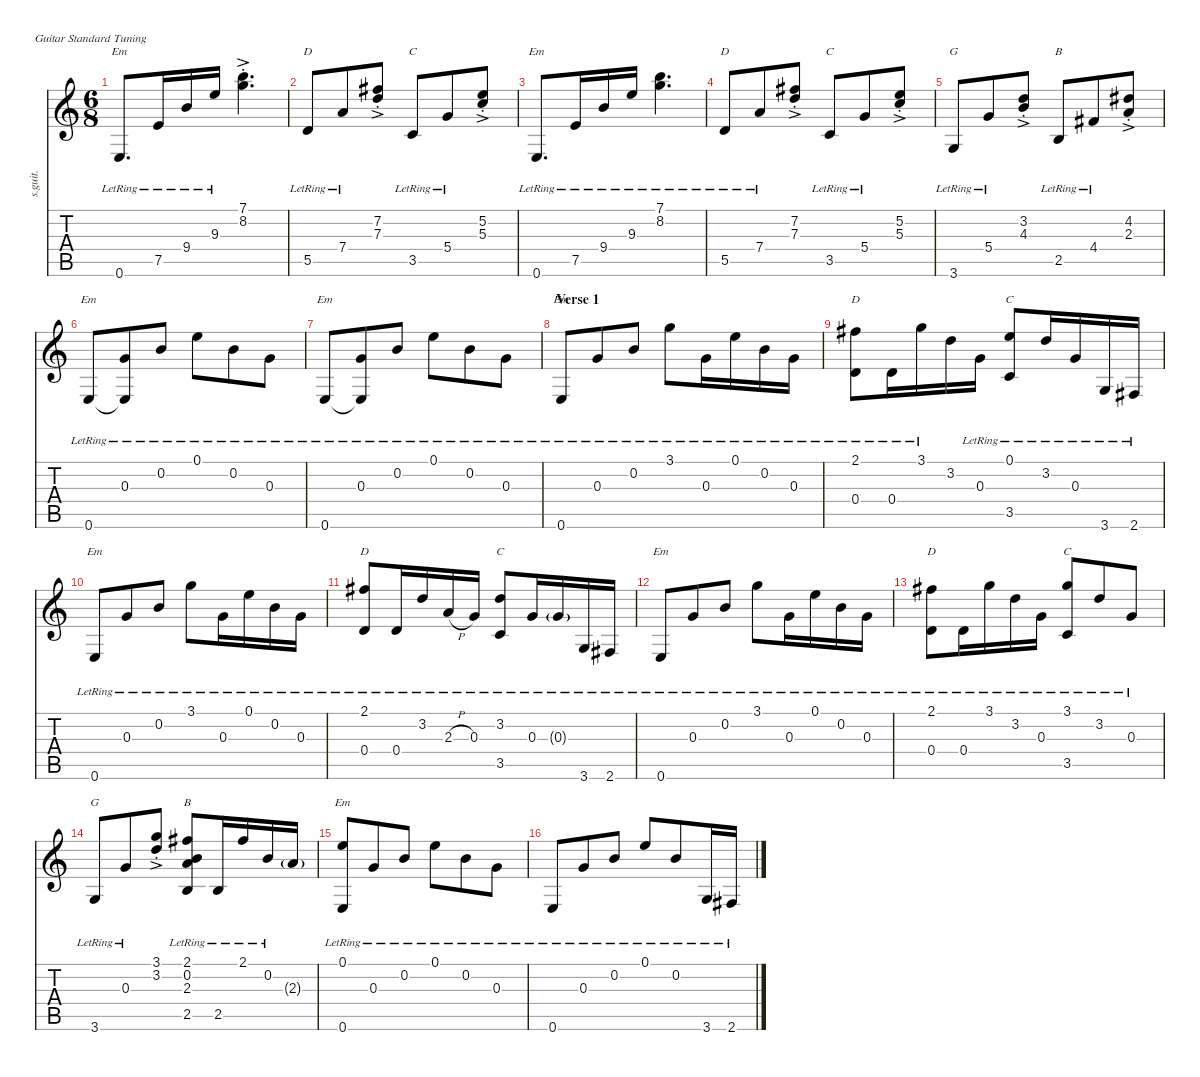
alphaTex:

\defaultSystemsLayout 4
\hideDynamics
\bracketExtendMode nobrackets
\track ("James Hetfield - Clean I" "s.guit.") {instrument electricguitarclean}
\staff {score tabs}
\tuning (E4 B3 G3 D3 A2 E2)
\chord ("Em" 3 1 2 2 0 x) {showdiagram false}
\chord ("C" 3 1 2 2 0 x) {showdiagram false}
\chord ("D" 3 1 2 2 0 x) {showdiagram false}
\chord ("G" 3 1 2 2 0 x) {showdiagram false}
\chord ("B" 3 1 2 2 0 x) {showdiagram false}
\ts (6 8)
\tempo (71 hide)
\clef g2
\ks c
0.6{lr}.8{d ch "Em" lyrics (0 "") lyrics (1 "") lyrics (2 "") lyrics (3 "") lyrics (4 "") dy f} 7.5{lr}.16{lyrics (0 "") lyrics (1 "") lyrics (2 "") lyrics (3 "") lyrics (4 "")} 9.4{lr}.16{lyrics (0 "") lyrics (1 "") lyrics (2 "") lyrics (3 "") lyrics (4 "")} 9.3{lr}.16{lyrics (0 "") lyrics (1 "") lyrics (2 "") lyrics (3 "") lyrics (4 "")} (7.1{ac st} 8.2{ac st}).4{d lyrics (0 "") lyrics (1 "") lyrics (2 "") lyrics (3 "") lyrics (4 "")} |
5.5{lr}.8{ch "D" lyrics (0 "") lyrics (1 "") lyrics (2 "") lyrics (3 "") lyrics (4 "")} 7.4{lr}.8{lyrics (0 "") lyrics (1 "") lyrics (2 "") lyrics (3 "") lyrics (4 "")} (7.2{ac st acc #} 7.3{ac st}).8{lyrics (0 "") lyrics (1 "") lyrics (2 "") lyrics (3 "") lyrics (4 "") dy ppp} 3.5{lr}.8{ch "C" lyrics (0 "") lyrics (1 "") lyrics (2 "") lyrics (3 "") lyrics (4 "") dy f} 5.4{lr}.8{lyrics (0 "") lyrics (1 "") lyrics (2 "") lyrics (3 "") lyrics (4 "")} (5.2{ac st} 5.3{ac st}).8{lyrics (0 "") lyrics (1 "") lyrics (2 "") lyrics (3 "") lyrics (4 "") dy ppp} |
0.6{lr}.8{d ch "Em" lyrics (0 "") lyrics (1 "") lyrics (2 "") lyrics (3 "") lyrics (4 "") dy ff} 7.5{lr}.16{lyrics (0 "") lyrics (1 "") lyrics (2 "") lyrics (3 "") lyrics (4 "")} 9.4{lr}.16{lyrics (0 "") lyrics (1 "") lyrics (2 "") lyrics (3 "") lyrics (4 "")} 9.3{lr}.16{lyrics (0 "") lyrics (1 "") lyrics (2 "") lyrics (3 "") lyrics (4 "")} (7.1{lr} 8.2{lr}).4{d lyrics (0 "") lyrics (1 "") lyrics (2 "") lyrics (3 "") lyrics (4 "")} |
5.5{lr}.8{ch "D" lyrics (0 "") lyrics (1 "") lyrics (2 "") lyrics (3 "") lyrics (4 "")} 7.4{lr}.8{lyrics (0 "") lyrics (1 "") lyrics (2 "") lyrics (3 "") lyrics (4 "")} (7.2{ac st acc #} 7.3{ac st}).8{lyrics (0 "") lyrics (1 "") lyrics (2 "") lyrics (3 "") lyrics (4 "") dy pp} 3.5{lr}.8{ch "C" lyrics (0 "") lyrics (1 "") lyrics (2 "") lyrics (3 "") lyrics (4 "") dy ff} 5.4{lr}.8{lyrics (0 "") lyrics (1 "") lyrics (2 "") lyrics (3 "") lyrics (4 "")} (5.2{ac st} 5.3{ac st}).8{lyrics (0 "") lyrics (1 "") lyrics (2 "") lyrics (3 "") lyrics (4 "") dy pp} |
3.6{lr}.8{ch "G" lyrics (0 "") lyrics (1 "") lyrics (2 "") lyrics (3 "") lyrics (4 "") dy ff} 5.4{lr}.8{lyrics (0 "") lyrics (1 "") lyrics (2 "") lyrics (3 "") lyrics (4 "")} (3.2{ac st} 4.3{ac st}).8{lyrics (0 "") lyrics (1 "") lyrics (2 "") lyrics (3 "") lyrics (4 "") dy pp} 2.5{lr}.8{ch "B" lyrics (0 "") lyrics (1 "") lyrics (2 "") lyrics (3 "") lyrics (4 "") dy ff} 4.4{lr acc #}.8{lyrics (0 "") lyrics (1 "") lyrics (2 "") lyrics (3 "") lyrics (4 "")} (4.2{ac st acc #} 2.3{ac st}).8{lyrics (0 "") lyrics (1 "") lyrics (2 "") lyrics (3 "") lyrics (4 "") dy pp} |
0.6{lr}.8{ch "Em" lyrics (0 "") lyrics (1 "") lyrics (2 "") lyrics (3 "") lyrics (4 "") dy ff} (0.3{lr} 0.6{lr t}).8{lyrics (0 "") lyrics (1 "") lyrics (2 "") lyrics (3 "") lyrics (4 "")} 0.2{lr}.8{lyrics (0 "") lyrics (1 "") lyrics (2 "") lyrics (3 "") lyrics (4 "")} 0.1{lr}.8{lyrics (0 "") lyrics (1 "") lyrics (2 "") lyrics (3 "") lyrics (4 "")} 0.2{lr}.8{lyrics (0 "") lyrics (1 "") lyrics (2 "") lyrics (3 "") lyrics (4 "")} 0.3{lr}.8{lyrics (0 "") lyrics (1 "") lyrics (2 "") lyrics (3 "") lyrics (4 "")} |
0.6{lr}.8{ch "Em" lyrics (0 "") lyrics (1 "") lyrics (2 "") lyrics (3 "") lyrics (4 "")} (0.3{lr} 0.6{lr t}).8{lyrics (0 "") lyrics (1 "") lyrics (2 "") lyrics (3 "") lyrics (4 "")} 0.2{lr}.8{lyrics (0 "") lyrics (1 "") lyrics (2 "") lyrics (3 "") lyrics (4 "")} 0.1{lr}.8{lyrics (0 "") lyrics (1 "") lyrics (2 "") lyrics (3 "") lyrics (4 "")} 0.2{lr}.8{lyrics (0 "") lyrics (1 "") lyrics (2 "") lyrics (3 "") lyrics (4 "")} 0.3{lr}.8{lyrics (0 "") lyrics (1 "") lyrics (2 "") lyrics (3 "") lyrics (4 "")} |
\section ("" "Verse 1")
0.6{lr}.8{ch "Em" lyrics (0 "") lyrics (1 "") lyrics (2 "") lyrics (3 "") lyrics (4 "")} 0.3{lr}.8{lyrics (0 "") lyrics (1 "") lyrics (2 "") lyrics (3 "") lyrics (4 "")} 0.2{lr}.8{lyrics (0 "") lyrics (1 "") lyrics (2 "") lyrics (3 "") lyrics (4 "")} 3.1{lr}.8{lyrics (0 "") lyrics (1 "") lyrics (2 "") lyrics (3 "") lyrics (4 "")} 0.3{lr}.16{lyrics (0 "") lyrics (1 "") lyrics (2 "") lyrics (3 "") lyrics (4 "")} 0.1{lr}.16{lyrics (0 "") lyrics (1 "") lyrics (2 "") lyrics (3 "") lyrics (4 "")} 0.2{lr}.16{lyrics (0 "") lyrics (1 "") lyrics (2 "") lyrics (3 "") lyrics (4 "")} 0.3{lr}.16{lyrics (0 "") lyrics (1 "") lyrics (2 "") lyrics (3 "") lyrics (4 "")} |
(2.1{lr acc #} 0.4{lr}).8{ch "D" lyrics (0 "") lyrics (1 "") lyrics (2 "") lyrics (3 "") lyrics (4 "")} 0.4{lr}.16{lyrics (0 "") lyrics (1 "") lyrics (2 "") lyrics (3 "") lyrics (4 "")} 3.1{lr}.16{lyrics (0 "") lyrics (1 "") lyrics (2 "") lyrics (3 "") lyrics (4 "")} 3.2.16{lyrics (0 "") lyrics (1 "") lyrics (2 "") lyrics (3 "") lyrics (4 "")} 0.3{lr}.16{lyrics (0 "") lyrics (1 "") lyrics (2 "") lyrics (3 "") lyrics (4 "")} (0.1{lr} 3.5{lr}).8{ch "C" lyrics (0 "") lyrics (1 "") lyrics (2 "") lyrics (3 "") lyrics (4 "")} 3.2{lr}.16{lyrics (0 "") lyrics (1 "") lyrics (2 "") lyrics (3 "") lyrics (4 "")} 0.3{lr}.16{lyrics (0 "") lyrics (1 "") lyrics (2 "") lyrics (3 "") lyrics (4 "")} 3.6{lr}.16{lyrics (0 "") lyrics (1 "") lyrics (2 "") lyrics (3 "") lyrics (4 "")} 2.6{lr acc #}.16{lyrics (0 "") lyrics (1 "") lyrics (2 "") lyrics (3 "") lyrics (4 "")} |
0.6{lr}.8{ch "Em" lyrics (0 "") lyrics (1 "") lyrics (2 "") lyrics (3 "") lyrics (4 "")} 0.3{lr}.8{lyrics (0 "") lyrics (1 "") lyrics (2 "") lyrics (3 "") lyrics (4 "")} 0.2{lr}.8{lyrics (0 "") lyrics (1 "") lyrics (2 "") lyrics (3 "") lyrics (4 "")} 3.1{lr}.8{lyrics (0 "") lyrics (1 "") lyrics (2 "") lyrics (3 "") lyrics (4 "")} 0.3{lr}.16{lyrics (0 "") lyrics (1 "") lyrics (2 "") lyrics (3 "") lyrics (4 "")} 0.1{lr}.16{lyrics (0 "") lyrics (1 "") lyrics (2 "") lyrics (3 "") lyrics (4 "")} 0.2{lr}.16{lyrics (0 "") lyrics (1 "") lyrics (2 "") lyrics (3 "") lyrics (4 "")} 0.3{lr}.16{lyrics (0 "") lyrics (1 "") lyrics (2 "") lyrics (3 "") lyrics (4 "")} |
(2.1{lr acc #} 0.4{lr}).8{ch "D" lyrics (0 "") lyrics (1 "") lyrics (2 "") lyrics (3 "") lyrics (4 "")} 0.4{lr}.16{lyrics (0 "") lyrics (1 "") lyrics (2 "") lyrics (3 "") lyrics (4 "")} 3.2{lr}.16{lyrics (0 "") lyrics (1 "") lyrics (2 "") lyrics (3 "") lyrics (4 "")} 2.3{h lr}.16{lyrics (0 "") lyrics (1 "") lyrics (2 "") lyrics (3 "") lyrics (4 "")} 0.3{lr}.16{lyrics (0 "") lyrics (1 "") lyrics (2 "") lyrics (3 "") lyrics (4 "")} (3.2{lr} 3.5{lr}).8{ch "C" lyrics (0 "") lyrics (1 "") lyrics (2 "") lyrics (3 "") lyrics (4 "")} 0.3{lr}.16{lyrics (0 "") lyrics (1 "") lyrics (2 "") lyrics (3 "") lyrics (4 "")} 0.3{g lr}.16{lyrics (0 "") lyrics (1 "") lyrics (2 "") lyrics (3 "") lyrics (4 "")} 3.6{lr}.16{lyrics (0 "") lyrics (1 "") lyrics (2 "") lyrics (3 "") lyrics (4 "")} 2.6{lr acc #}.16{lyrics (0 "") lyrics (1 "") lyrics (2 "") lyrics (3 "") lyrics (4 "")} |
0.6{lr}.8{ch "Em" lyrics (0 "") lyrics (1 "") lyrics (2 "") lyrics (3 "") lyrics (4 "")} 0.3{lr}.8{lyrics (0 "") lyrics (1 "") lyrics (2 "") lyrics (3 "") lyrics (4 "")} 0.2{lr}.8{lyrics (0 "") lyrics (1 "") lyrics (2 "") lyrics (3 "") lyrics (4 "")} 3.1{lr}.8{lyrics (0 "") lyrics (1 "") lyrics (2 "") lyrics (3 "") lyrics (4 "")} 0.3{lr}.16{lyrics (0 "") lyrics (1 "") lyrics (2 "") lyrics (3 "") lyrics (4 "")} 0.1{lr}.16{lyrics (0 "") lyrics (1 "") lyrics (2 "") lyrics (3 "") lyrics (4 "")} 0.2{lr}.16{lyrics (0 "") lyrics (1 "") lyrics (2 "") lyrics (3 "") lyrics (4 "")} 0.3{lr}.16{lyrics (0 "") lyrics (1 "") lyrics (2 "") lyrics (3 "") lyrics (4 "")} |
(2.1{lr acc #} 0.4{lr}).8{ch "D" lyrics (0 "") lyrics (1 "") lyrics (2 "") lyrics (3 "") lyrics (4 "")} 0.4{lr}.16{lyrics (0 "") lyrics (1 "") lyrics (2 "") lyrics (3 "") lyrics (4 "")} 3.1{lr}.16{lyrics (0 "") lyrics (1 "") lyrics (2 "") lyrics (3 "") lyrics (4 "")} 3.2{lr}.16{lyrics (0 "") lyrics (1 "") lyrics (2 "") lyrics (3 "") lyrics (4 "")} 0.3{lr}.16{lyrics (0 "") lyrics (1 "") lyrics (2 "") lyrics (3 "") lyrics (4 "")} (3.1{lr} 3.5{lr}).8{ch "C" lyrics (0 "") lyrics (1 "") lyrics (2 "") lyrics (3 "") lyrics (4 "")} 3.2{lr}.8{lyrics (0 "") lyrics (1 "") lyrics (2 "") lyrics (3 "") lyrics (4 "")} 0.3{lr}.8{lyrics (0 "") lyrics (1 "") lyrics (2 "") lyrics (3 "") lyrics (4 "")} |
3.6{lr}.8{ch "G" lyrics (0 "") lyrics (1 "") lyrics (2 "") lyrics (3 "") lyrics (4 "")} 0.3{lr}.8{lyrics (0 "") lyrics (1 "") lyrics (2 "") lyrics (3 "") lyrics (4 "")} (3.1{ac st} 3.2{ac st}).8{lyrics (0 "") lyrics (1 "") lyrics (2 "") lyrics (3 "") lyrics (4 "") dy f} (0.2{lr} 2.3{lr} 2.5{lr} 2.1{lr acc #}).8{ch "B" lyrics (0 "") lyrics (1 "") lyrics (2 "") lyrics (3 "") lyrics (4 "") dy ff} 2.5{lr}.16{lyrics (0 "") lyrics (1 "") lyrics (2 "") lyrics (3 "") lyrics (4 "") dy f} 2.1{lr acc #}.16{lyrics (0 "") lyrics (1 "") lyrics (2 "") lyrics (3 "") lyrics (4 "") dy ff} 0.2{lr}.16{lyrics (0 "") lyrics (1 "") lyrics (2 "") lyrics (3 "") lyrics (4 "")} 2.3{g}.16{lyrics (0 "") lyrics (1 "") lyrics (2 "") lyrics (3 "") lyrics (4 "") dy fff} |
(0.1{lr} 0.6{lr}).8{ch "Em" lyrics (0 "") lyrics (1 "") lyrics (2 "") lyrics (3 "") lyrics (4 "") dy ff} 0.3{lr}.8{lyrics (0 "") lyrics (1 "") lyrics (2 "") lyrics (3 "") lyrics (4 "")} 0.2{lr}.8{lyrics (0 "") lyrics (1 "") lyrics (2 "") lyrics (3 "") lyrics (4 "")} 0.1{lr}.8{lyrics (0 "") lyrics (1 "") lyrics (2 "") lyrics (3 "") lyrics (4 "")} 0.2{lr}.8{lyrics (0 "") lyrics (1 "") lyrics (2 "") lyrics (3 "") lyrics (4 "")} 0.3{lr}.8{lyrics (0 "") lyrics (1 "") lyrics (2 "") lyrics (3 "") lyrics (4 "")} |
0.6{lr}.8{lyrics (0 "") lyrics (1 "") lyrics (2 "") lyrics (3 "") lyrics (4 "")} 0.3{lr}.8{lyrics (0 "") lyrics (1 "") lyrics (2 "") lyrics (3 "") lyrics (4 "")} 0.2{lr}.8{lyrics (0 "") lyrics (1 "") lyrics (2 "") lyrics (3 "") lyrics (4 "")} 0.1{lr}.8{lyrics (0 "") lyrics (1 "") lyrics (2 "") lyrics (3 "") lyrics (4 "")} 0.2{lr}.8{lyrics (0 "") lyrics (1 "") lyrics (2 "") lyrics (3 "") lyrics (4 "")} 3.6{lr}.16{lyrics (0 "") lyrics (1 "") lyrics (2 "") lyrics (3 "") lyrics (4 "")} 2.6{lr acc #}.16{lyrics (0 "") lyrics (1 "") lyrics (2 "") lyrics (3 "") lyrics (4 "")}
